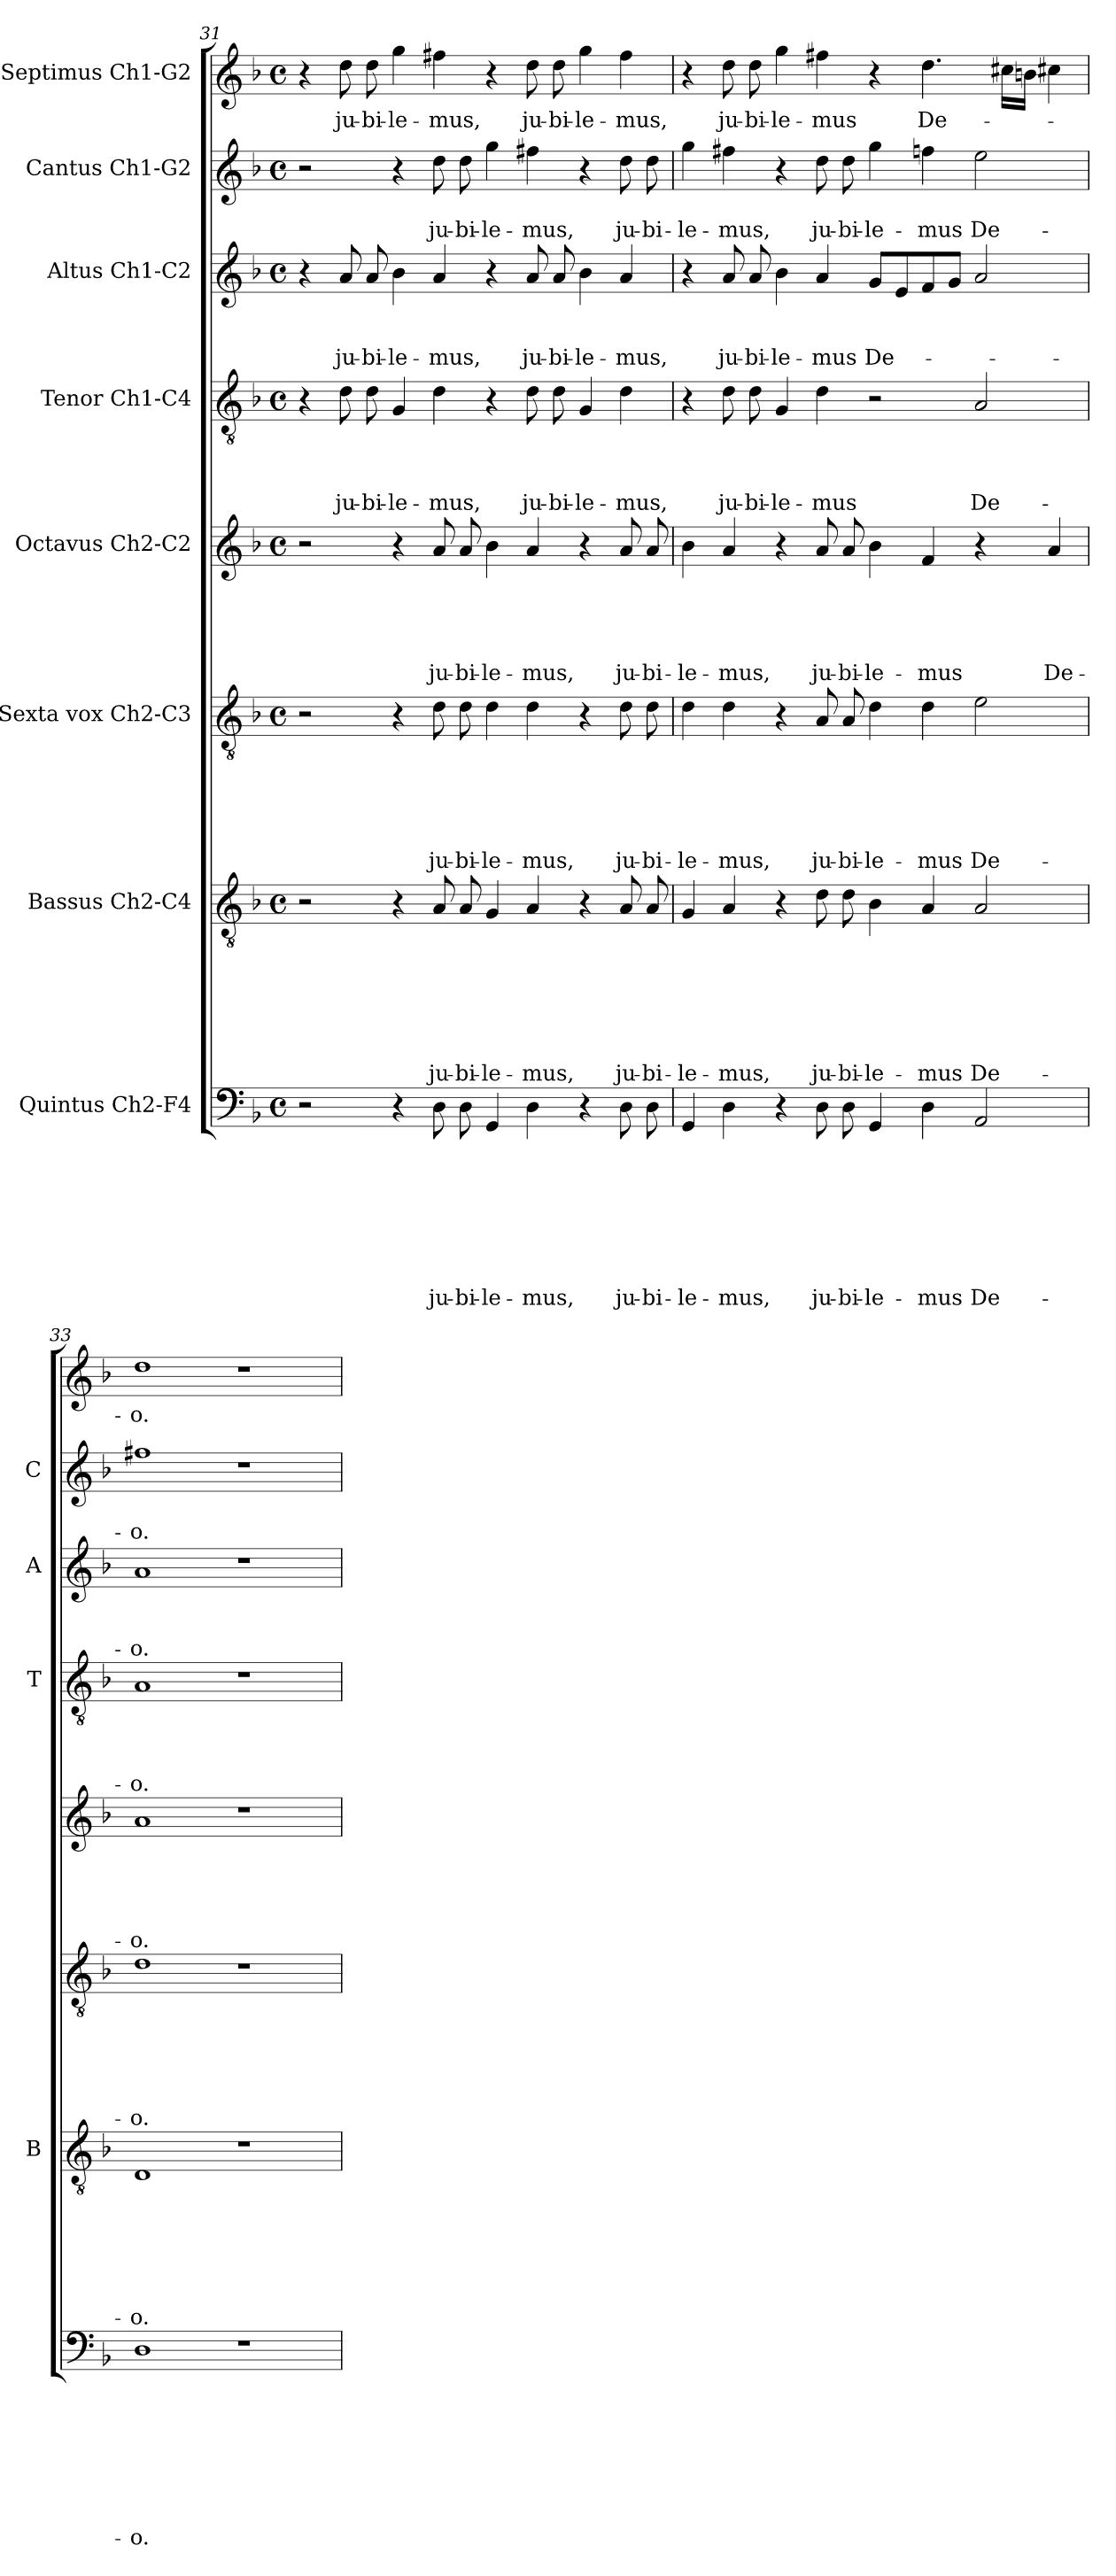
**kern	**text	**text	**text	**text	**text	**text	**text	**text	**kern	**text	**text	**text	**text	**text	**text	**text	**kern	**text	**text	**text	**text	**text	**text	**kern	**text	**text	**text	**text	**text	**kern	**text	**text	**text	**text	**kern	**text	**text	**text	**kern	**text	**text	**kern	**text
*part8	*part8	*part8	*part8	*part8	*part8	*part8	*part8	*part8	*part7	*part7	*part7	*part7	*part7	*part7	*part7	*part7	*part6	*part6	*part6	*part6	*part6	*part6	*part6	*part5	*part5	*part5	*part5	*part5	*part5	*part4	*part4	*part4	*part4	*part4	*part3	*part3	*part3	*part3	*part2	*part2	*part2	*part1	*part1
*staff8	*staff8	*staff8	*staff8	*staff8	*staff8	*staff8	*staff8	*staff8	*staff7	*staff7	*staff7	*staff7	*staff7	*staff7	*staff7	*staff7	*staff6	*staff6	*staff6	*staff6	*staff6	*staff6	*staff6	*staff5	*staff5	*staff5	*staff5	*staff5	*staff5	*staff4	*staff4	*staff4	*staff4	*staff4	*staff3	*staff3	*staff3	*staff3	*staff2	*staff2	*staff2	*staff1	*staff1
*I"Quintus Ch2-F4	*	*	*	*	*	*	*	*	*I"Bassus Ch2-C4	*	*	*	*	*	*	*	*I"Sexta vox  Ch2-C3	*	*	*	*	*	*	*I"Octavus Ch2-C2	*	*	*	*	*	*I"Tenor Ch1-C4	*	*	*	*	*I"Altus Ch1-C2	*	*	*	*I"Cantus Ch1-G2	*	*	*I"Septimus Ch1-G2	*
*	*	*	*	*	*	*	*	*	*I'B	*	*	*	*	*	*	*	*	*	*	*	*	*	*	*	*	*	*	*	*	*I'T	*	*	*	*	*I'A	*	*	*	*I'C	*	*	*	*
!!LO:LB:g=z
*clefF4	*	*	*	*	*	*	*	*	*clefGv2	*	*	*	*	*	*	*	*clefGv2	*	*	*	*	*	*	*clefG2	*	*	*	*	*	*clefGv2	*	*	*	*	*clefG2	*	*	*	*clefG2	*	*	*clefG2	*
*k[b-]	*	*	*	*	*	*	*	*	*k[b-]	*	*	*	*	*	*	*	*k[b-]	*	*	*	*	*	*	*k[b-]	*	*	*	*	*	*k[b-]	*	*	*	*	*k[b-]	*	*	*	*k[b-]	*	*	*k[b-]	*
*F:	*	*	*	*	*	*	*	*	*F:	*	*	*	*	*	*	*	*F:	*	*	*	*	*	*	*F:	*	*	*	*	*	*F:	*	*	*	*	*F:	*	*	*	*F:	*	*	*F:	*
*M4/4	*	*	*	*	*	*	*	*	*M4/4	*	*	*	*	*	*	*	*M4/4	*	*	*	*	*	*	*M4/4	*	*	*	*	*	*M4/4	*	*	*	*	*M4/4	*	*	*	*M4/4	*	*	*M4/4	*
*met(c)	*	*	*	*	*	*	*	*	*met(c)	*	*	*	*	*	*	*	*met(c)	*	*	*	*	*	*	*met(c)	*	*	*	*	*	*met(c)	*	*	*	*	*met(c)	*	*	*	*met(c)	*	*	*met(c)	*
=31	=31	=31	=31	=31	=31	=31	=31	=31	=31	=31	=31	=31	=31	=31	=31	=31	=31	=31	=31	=31	=31	=31	=31	=31	=31	=31	=31	=31	=31	=31	=31	=31	=31	=31	=31	=31	=31	=31	=31	=31	=31	=31	=31
2r	.	.	.	.	.	.	.	.	2r	.	.	.	.	.	.	.	2r	.	.	.	.	.	.	2r	.	.	.	.	.	4r	.	.	.	.	4r	.	.	.	2r	.	.	4r	.
!	!	!	!	!	!	!	!	!	!	!	!	!	!	!	!	!	!	!	!	!	!	!	!	!	!	!	!	!	!	!	!	!	!	!LO:LY:b	!	!	!	!LO:LY:b	!	!	!	!	!LO:LY:b
.	.	.	.	.	.	.	.	.	.	.	.	.	.	.	.	.	.	.	.	.	.	.	.	.	.	.	.	.	.	8d\	.	.	.	ju-	8a/	.	.	ju-	.	.	.	8dd\	ju-
!	!	!	!	!	!	!	!	!	!	!	!	!	!	!	!	!	!	!	!	!	!	!	!	!	!	!	!	!	!	!	!	!	!	!LO:LY:b	!	!	!	!LO:LY:b	!	!	!	!	!LO:LY:b
.	.	.	.	.	.	.	.	.	.	.	.	.	.	.	.	.	.	.	.	.	.	.	.	.	.	.	.	.	.	8d\	.	.	.	-bi-	8a/	.	.	-bi-	.	.	.	8dd\	-bi-
!	!	!	!	!	!	!	!	!	!	!	!	!	!	!	!	!	!	!	!	!	!	!	!	!	!	!	!	!	!	!	!	!	!	!LO:LY:b	!	!	!	!LO:LY:b	!	!	!	!	!LO:LY:b
4r	.	.	.	.	.	.	.	.	4r	.	.	.	.	.	.	.	4r	.	.	.	.	.	.	4r	.	.	.	.	.	4G/	.	.	.	-le-	4b-\	.	.	-le-	4r	.	.	4gg\	-le-
!	!	!	!	!	!	!	!	!LO:LY:b	!	!	!	!	!	!	!	!LO:LY:b	!	!	!	!	!	!	!LO:LY:b	!	!	!	!	!	!LO:LY:b	!	!	!	!	!LO:LY:b	!	!	!	!LO:LY:b	!	!	!LO:LY:b	!	!LO:LY:b
8D\	.	.	.	.	.	.	.	ju-	8A/	.	.	.	.	.	.	ju-	8d\	.	.	.	.	.	ju-	8a/	.	.	.	.	ju-	4d\	.	.	.	-mus,	4a/	.	.	-mus,	8dd\	.	ju-	4ff#X\	-mus,
!	!	!	!	!	!	!	!	!LO:LY:b	!	!	!	!	!	!	!	!LO:LY:b	!	!	!	!	!	!	!LO:LY:b	!	!	!	!	!	!LO:LY:b	!	!	!	!	!	!	!	!	!	!	!	!LO:LY:b	!	!
8D\	.	.	.	.	.	.	.	-bi-	8A/	.	.	.	.	.	.	-bi-	8d\	.	.	.	.	.	-bi-	8a/	.	.	.	.	-bi-	.	.	.	.	.	.	.	.	.	8dd\	.	-bi-	.	.
!	!	!	!	!	!	!	!	!LO:LY:b	!	!	!	!	!	!	!	!LO:LY:b	!	!	!	!	!	!	!LO:LY:b	!	!	!	!	!	!LO:LY:b	!	!	!	!	!	!	!	!	!	!	!	!LO:LY:b	!	!
4GG/	.	.	.	.	.	.	.	-le-	4G/	.	.	.	.	.	.	-le-	4d\	.	.	.	.	.	-le-	4b-\	.	.	.	.	-le-	4r	.	.	.	.	4r	.	.	.	4gg\	.	-le-	4r	.
!	!	!	!	!	!	!	!	!LO:LY:b	!	!	!	!	!	!	!	!LO:LY:b	!	!	!	!	!	!	!LO:LY:b	!	!	!	!	!	!LO:LY:b	!	!	!	!	!LO:LY:b	!	!	!	!LO:LY:b	!	!	!LO:LY:b	!	!LO:LY:b
4D\	.	.	.	.	.	.	.	-mus,	4A/	.	.	.	.	.	.	-mus,	4d\	.	.	.	.	.	-mus,	4a/	.	.	.	.	-mus,	8d\	.	.	.	ju-	8a/	.	.	ju-	4ff#X\	.	-mus,	8dd\	ju-
!	!	!	!	!	!	!	!	!	!	!	!	!	!	!	!	!	!	!	!	!	!	!	!	!	!	!	!	!	!	!	!	!	!	!LO:LY:b	!	!	!	!LO:LY:b	!	!	!	!	!LO:LY:b
.	.	.	.	.	.	.	.	.	.	.	.	.	.	.	.	.	.	.	.	.	.	.	.	.	.	.	.	.	.	8d\	.	.	.	-bi-	8a/	.	.	-bi-	.	.	.	8dd\	-bi-
!	!	!	!	!	!	!	!	!	!	!	!	!	!	!	!	!	!	!	!	!	!	!	!	!	!	!	!	!	!	!	!	!	!	!LO:LY:b	!	!	!	!LO:LY:b	!	!	!	!	!LO:LY:b
4r	.	.	.	.	.	.	.	.	4r	.	.	.	.	.	.	.	4r	.	.	.	.	.	.	4r	.	.	.	.	.	4G/	.	.	.	-le-	4b-\	.	.	-le-	4r	.	.	4gg\	-le-
!	!	!	!	!	!	!	!	!LO:LY:b	!	!	!	!	!	!	!	!LO:LY:b	!	!	!	!	!	!	!LO:LY:b	!	!	!	!	!	!LO:LY:b	!	!	!	!	!LO:LY:b	!	!	!	!LO:LY:b	!	!	!LO:LY:b	!	!LO:LY:b
8D\	.	.	.	.	.	.	.	ju-	8A/	.	.	.	.	.	.	ju-	8d\	.	.	.	.	.	ju-	8a/	.	.	.	.	ju-	4d\	.	.	.	-mus,	4a/	.	.	-mus,	8dd\	.	ju-	4ff#\	-mus,
!	!	!	!	!	!	!	!	!LO:LY:b	!	!	!	!	!	!	!	!LO:LY:b	!	!	!	!	!	!	!LO:LY:b	!	!	!	!	!	!LO:LY:b	!	!	!	!	!	!	!	!	!	!	!	!LO:LY:b	!	!
8D\	.	.	.	.	.	.	.	-bi-	8A/	.	.	.	.	.	.	-bi-	8d\	.	.	.	.	.	-bi-	8a/	.	.	.	.	-bi-	.	.	.	.	.	.	.	.	.	8dd\	.	-bi-	.	.
=32	=32	=32	=32	=32	=32	=32	=32	=32	=32	=32	=32	=32	=32	=32	=32	=32	=32	=32	=32	=32	=32	=32	=32	=32	=32	=32	=32	=32	=32	=32	=32	=32	=32	=32	=32	=32	=32	=32	=32	=32	=32	=32	=32
!	!	!	!	!	!	!	!	!LO:LY:b	!	!	!	!	!	!	!	!LO:LY:b	!	!	!	!	!	!	!LO:LY:b	!	!	!	!	!	!LO:LY:b	!	!	!	!	!	!	!	!	!	!	!	!LO:LY:b	!	!
4GG/	.	.	.	.	.	.	.	-le-	4G/	.	.	.	.	.	.	-le-	4d\	.	.	.	.	.	-le-	4b-\	.	.	.	.	-le-	4r	.	.	.	.	4r	.	.	.	4gg\	.	-le-	4r	.
!	!	!	!	!	!	!	!	!LO:LY:b	!	!	!	!	!	!	!	!LO:LY:b	!	!	!	!	!	!	!LO:LY:b	!	!	!	!	!	!LO:LY:b	!	!	!	!	!LO:LY:b	!	!	!	!LO:LY:b	!	!	!LO:LY:b	!	!LO:LY:b
4D\	.	.	.	.	.	.	.	-mus,	4A/	.	.	.	.	.	.	-mus,	4d\	.	.	.	.	.	-mus,	4a/	.	.	.	.	-mus,	8d\	.	.	.	ju-	8a/	.	.	ju-	4ff#X\	.	-mus,	8dd\	ju-
!	!	!	!	!	!	!	!	!	!	!	!	!	!	!	!	!	!	!	!	!	!	!	!	!	!	!	!	!	!	!	!	!	!	!LO:LY:b	!	!	!	!LO:LY:b	!	!	!	!	!LO:LY:b
.	.	.	.	.	.	.	.	.	.	.	.	.	.	.	.	.	.	.	.	.	.	.	.	.	.	.	.	.	.	8d\	.	.	.	-bi-	8a/	.	.	-bi-	.	.	.	8dd\	-bi-
!	!	!	!	!	!	!	!	!	!	!	!	!	!	!	!	!	!	!	!	!	!	!	!	!	!	!	!	!	!	!	!	!	!	!LO:LY:b	!	!	!	!LO:LY:b	!	!	!	!	!LO:LY:b
4r	.	.	.	.	.	.	.	.	4r	.	.	.	.	.	.	.	4r	.	.	.	.	.	.	4r	.	.	.	.	.	4G/	.	.	.	-le-	4b-\	.	.	-le-	4r	.	.	4gg\	-le-
!	!	!	!	!	!	!	!	!LO:LY:b	!	!	!	!	!	!	!	!LO:LY:b	!	!	!	!	!	!	!LO:LY:b	!	!	!	!	!	!LO:LY:b	!	!	!	!	!LO:LY:b	!	!	!	!LO:LY:b	!	!	!LO:LY:b	!	!LO:LY:b
8D\	.	.	.	.	.	.	.	ju-	8d\	.	.	.	.	.	.	ju-	8A/	.	.	.	.	.	ju-	8a/	.	.	.	.	ju-	4d\	.	.	.	-mus	4a/	.	.	-mus	8dd\	.	ju-	4ff#X\	-mus
!	!	!	!	!	!	!	!	!LO:LY:b	!	!	!	!	!	!	!	!LO:LY:b	!	!	!	!	!	!	!LO:LY:b	!	!	!	!	!	!LO:LY:b	!	!	!	!	!	!	!	!	!	!	!	!LO:LY:b	!	!
8D\	.	.	.	.	.	.	.	-bi-	8d\	.	.	.	.	.	.	-bi-	8A/	.	.	.	.	.	-bi-	8a/	.	.	.	.	-bi-	.	.	.	.	.	.	.	.	.	8dd\	.	-bi-	.	.
!	!	!	!	!	!	!	!	!LO:LY:b	!	!	!	!	!	!	!	!LO:LY:b	!	!	!	!	!	!	!LO:LY:b	!	!	!	!	!	!LO:LY:b	!	!	!	!	!	!	!	!	!LO:LY:b	!	!	!LO:LY:b	!	!
4GG/	.	.	.	.	.	.	.	-le-	4B-\	.	.	.	.	.	.	-le-	4d\	.	.	.	.	.	-le-	4b-\	.	.	.	.	-le-	2r	.	.	.	.	8g/L	.	.	De-	4gg\	.	-le-	4r	.
.	.	.	.	.	.	.	.	.	.	.	.	.	.	.	.	.	.	.	.	.	.	.	.	.	.	.	.	.	.	.	.	.	.	.	8e/	.	.	.	.	.	.	.	.
!	!	!	!	!	!	!	!	!LO:LY:b	!	!	!	!	!	!	!	!LO:LY:b	!	!	!	!	!	!	!LO:LY:b	!	!	!	!	!	!LO:LY:b	!	!	!	!	!	!	!	!	!	!	!	!LO:LY:b	!	!LO:LY:b
4D\	.	.	.	.	.	.	.	-mus	4A/	.	.	.	.	.	.	-mus	4d\	.	.	.	.	.	-mus	4f/	.	.	.	.	-mus	.	.	.	.	.	8f/	.	.	.	4ffn\	.	-mus	4.dd\	De-
.	.	.	.	.	.	.	.	.	.	.	.	.	.	.	.	.	.	.	.	.	.	.	.	.	.	.	.	.	.	.	.	.	.	.	8g/J	.	.	.	.	.	.	.	.
!	!	!	!	!	!	!	!	!LO:LY:b	!	!	!	!	!	!	!	!LO:LY:b	!	!	!	!	!	!	!LO:LY:b	!	!	!	!	!	!	!	!	!	!	!LO:LY:b	!	!	!	!	!	!	!LO:LY:b	!	!
2AA/	.	.	.	.	.	.	.	De-	2A/	.	.	.	.	.	.	De-	2e\	.	.	.	.	.	De-	4r	.	.	.	.	.	2A/	.	.	.	De-	2a/	.	.	.	2ee\	.	De-	.	.
.	.	.	.	.	.	.	.	.	.	.	.	.	.	.	.	.	.	.	.	.	.	.	.	.	.	.	.	.	.	.	.	.	.	.	.	.	.	.	.	.	.	16cc#X\LL	.
.	.	.	.	.	.	.	.	.	.	.	.	.	.	.	.	.	.	.	.	.	.	.	.	.	.	.	.	.	.	.	.	.	.	.	.	.	.	.	.	.	.	16b\JJ	.
!	!	!	!	!	!	!	!	!	!	!	!	!	!	!	!	!	!	!	!	!	!	!	!	!	!	!	!	!	!LO:LY:b	!	!	!	!	!	!	!	!	!	!	!	!	!	!
.	.	.	.	.	.	.	.	.	.	.	.	.	.	.	.	.	.	.	.	.	.	.	.	4a/	.	.	.	.	De-	.	.	.	.	.	.	.	.	.	.	.	.	4cc#X\	.
=33	=33	=33	=33	=33	=33	=33	=33	=33	=33	=33	=33	=33	=33	=33	=33	=33	=33	=33	=33	=33	=33	=33	=33	=33	=33	=33	=33	=33	=33	=33	=33	=33	=33	=33	=33	=33	=33	=33	=33	=33	=33	=33	=33
!	!	!	!	!	!	!	!	!LO:LY:b	!	!	!	!	!	!	!	!LO:LY:b	!	!	!	!	!	!	!LO:LY:b	!	!	!	!	!	!LO:LY:b	!	!	!	!	!LO:LY:b	!	!	!	!LO:LY:b	!	!	!LO:LY:b	!	!LO:LY:b
1D	.	.	.	.	.	.	.	-o.	1D	.	.	.	.	.	.	-o.	1d	.	.	.	.	.	-o.	1a	.	.	.	.	-o.	1A	.	.	.	-o.	1a	.	.	-o.	1ff#X	.	-o.	1dd	-o.
1r	.	.	.	.	.	.	.	.	1r	.	.	.	.	.	.	.	1r	.	.	.	.	.	.	1r	.	.	.	.	.	1r	.	.	.	.	1r	.	.	.	1r	.	.	1r	.
=	=	=	=	=	=	=	=	=	=	=	=	=	=	=	=	=	=	=	=	=	=	=	=	=	=	=	=	=	=	=	=	=	=	=	=	=	=	=	=	=	=	=	=
*-	*-	*-	*-	*-	*-	*-	*-	*-	*-	*-	*-	*-	*-	*-	*-	*-	*-	*-	*-	*-	*-	*-	*-	*-	*-	*-	*-	*-	*-	*-	*-	*-	*-	*-	*-	*-	*-	*-	*-	*-	*-	*-	*-
